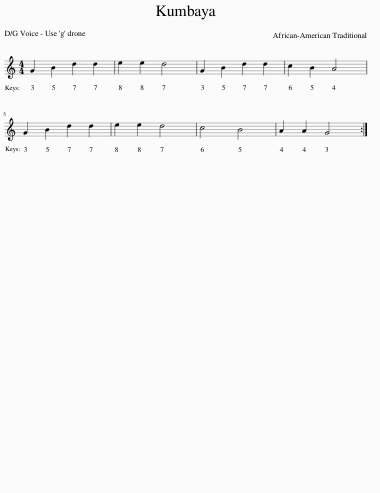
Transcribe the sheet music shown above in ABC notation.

X:1
L:1/8
M:4/4
I:linebreak $
K:C
V:1 treble
V:1
 G2 B2 d2 d2 | e2 e2 d4 | G2 B2 d2 d2 | c2 B2 A4 |$ G2 B2 d2 d2 | %5
 e2 e2 d4 | c4 B4 | A2 A2 G4 :| %8
